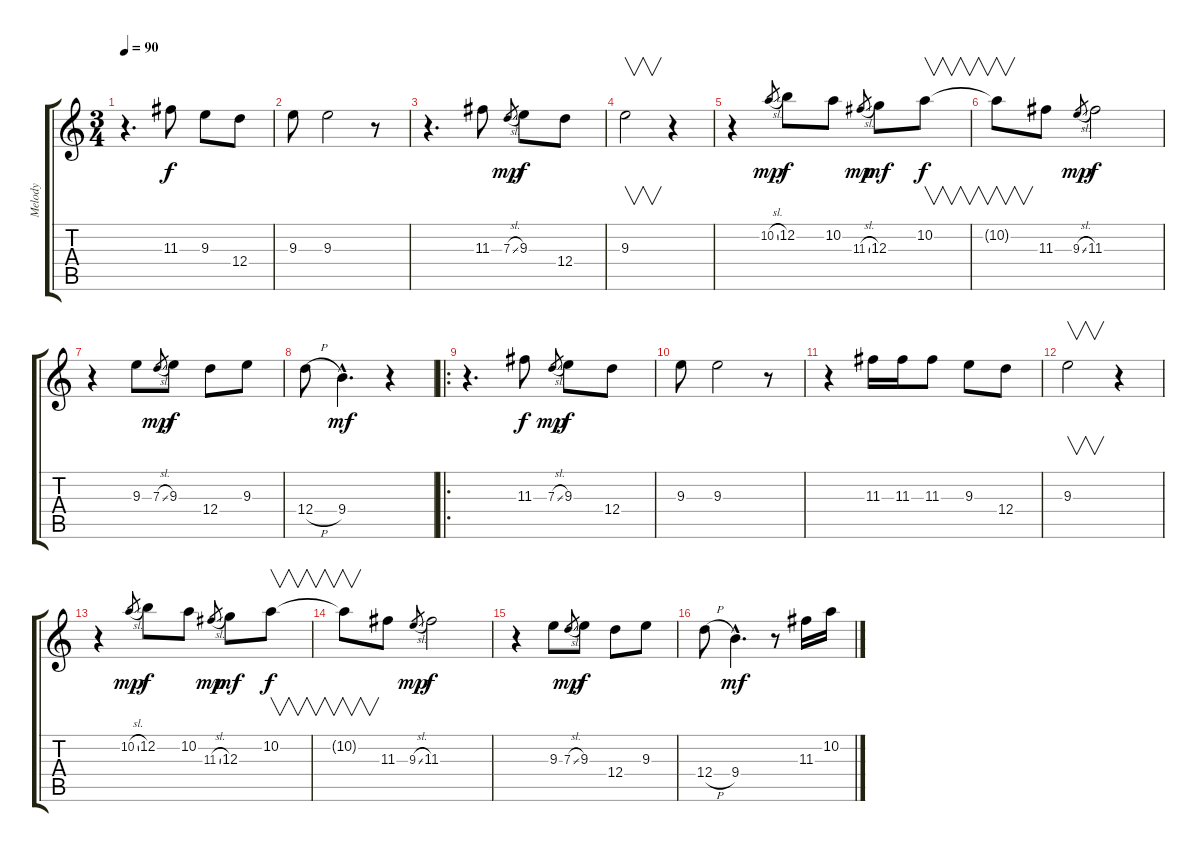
\track ("Melody" "Melody") {instrument overdrivenguitar}
\staff {score tabs}
\tuning (E4 B3 G3 D3 A2 E2) {hide}
\ts (3 4)
\tempo 90
\clef g2
\ks c
r.4{d dy f} 11.3.8 9.3.8 12.4.8 |
9.3.8 9.3.2 r.8 |
r.4{d} 11.3.8 7.3{sl}.8{gr dy mp} 9.3.8{dy f} 12.4.8 |
9.3.2{v} r.4 |
r.4 10.2{sl}.8{gr dy mp} 12.2.8{dy f} 10.2.8 11.3{sl}.8{gr dy mp} 12.3.8{dy mf} 10.2.8{v dy f} |
10.2{t}.8{v} 11.3.8 9.3{sl}.8{gr dy mp} 11.3.2{dy f} |
r.4 9.3.8 7.3{sl}.8{gr dy mp} 9.3.8{dy f} 12.4.8 9.3.8 |
12.4{h}.8 9.4{hac}.4{d dy mf} r.4 |
\ro
r.4{d} 11.3.8{dy f} 7.3{sl}.8{gr dy mp} 9.3.8{dy f} 12.4.8 |
9.3.8 9.3.2 r.8 |
r.4 11.3.16 11.3.16 11.3.8 9.3.8 12.4.8 |
9.3.2{v} r.4 |
r.4 10.2{sl}.8{gr dy mp} 12.2.8{dy f} 10.2.8 11.3{sl}.8{gr dy mp} 12.3.8{dy mf} 10.2.8{v dy f} |
10.2{t}.8{v} 11.3.8 9.3{sl}.8{gr dy mp} 11.3.2{dy f} |
r.4 9.3.8 7.3{sl}.8{gr dy mp} 9.3.8{dy f} 12.4.8 9.3.8 |
12.4{h}.8 9.4{hac}.4{d dy mf} r.8 11.3.16 10.2.16
